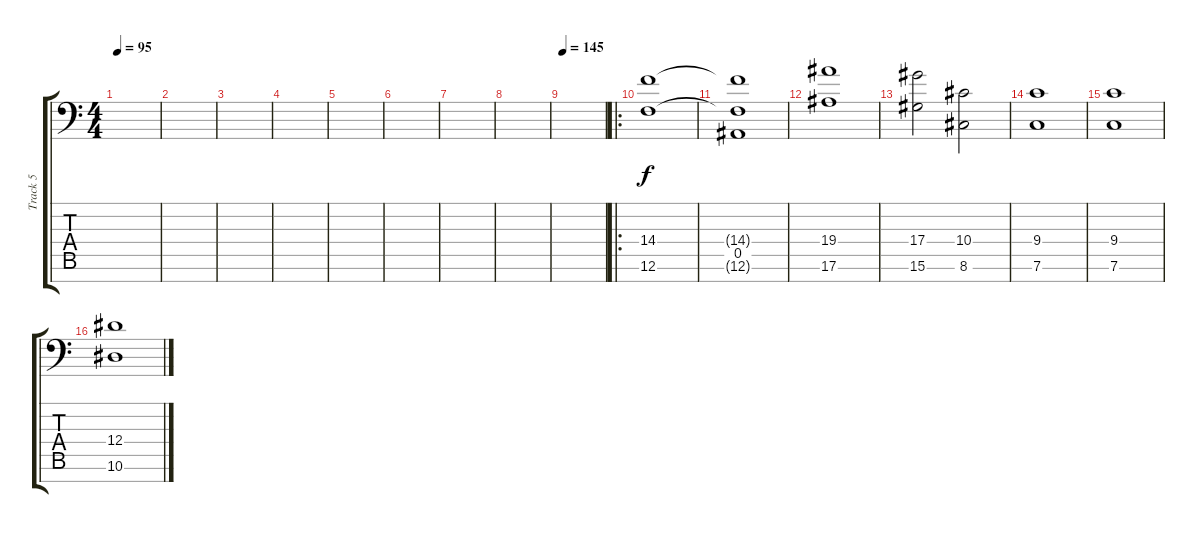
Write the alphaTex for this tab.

\track ("Track 5" "Track 5") {instrument tremolostrings}
\staff {score tabs}
\tuning (F4 C4 Ab3 Eb3 Bb2 F2 Bb1) {hide}
\ts (4 4)
\tempo 95
\clef f4
\ks c
|
|
|
|
|
|
|
|
\tempo 145
|
\ro
(14.4 12.6).1 |
(14.4{t} 0.5 12.6{t}).1 |
(19.4 17.6).1 |
(17.4 15.6).2 (10.4 8.6).2 |
(9.4 7.6).1 |
(9.4 7.6).1 |
(12.4 10.6).1
